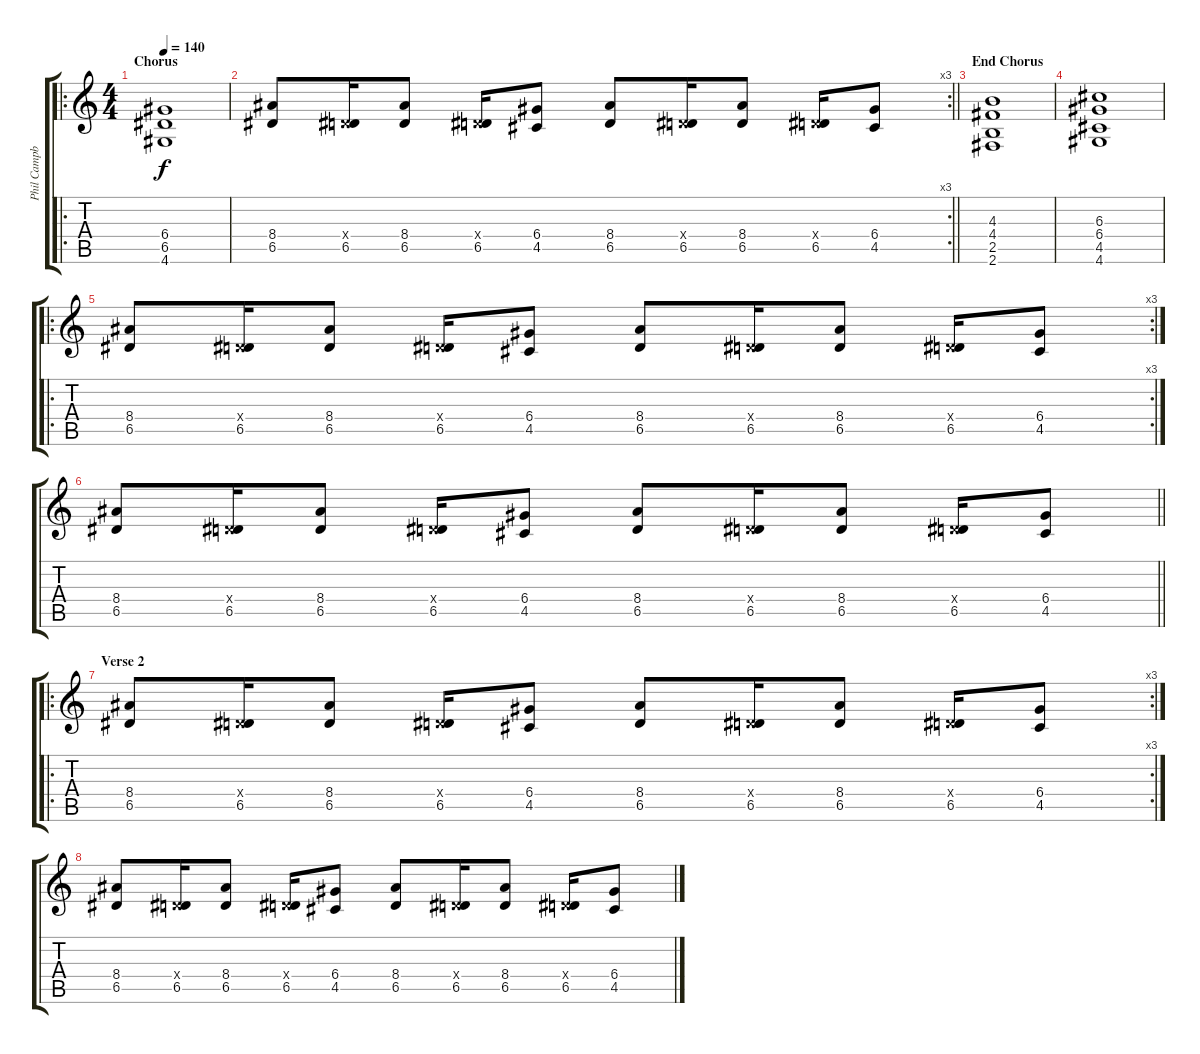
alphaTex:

\track ("Phil Campbell" "Phil Campb") {instrument overdrivenguitar}
\staff {score tabs}
\tuning (E4 B3 G3 D3 A2 E2) {hide}
\ro
\ts (4 4)
\section ("" "Chorus")
\tempo 140
\clef g2
\ks c
(6.4 6.5 4.6).1{dy f} |
\rc 3
\barLineRight lightlight
(8.4 6.5).8 (0.4{x} 6.5).16 (8.4 6.5).8 (0.4{x} 6.5).16 (6.4 4.5).8 (8.4 6.5).8 (0.4{x} 6.5).16 (8.4 6.5).8 (0.4{x} 6.5).16 (6.4 4.5).8 |
\section ("" "End Chorus")
(4.3 4.4 2.5 2.6).1 |
(6.3 6.4 4.5 4.6).1 |
\ro
\rc 3
(8.4 6.5).8 (0.4{x} 6.5).16 (8.4 6.5).8 (0.4{x} 6.5).16 (6.4 4.5).8 (8.4 6.5).8 (0.4{x} 6.5).16 (8.4 6.5).8 (0.4{x} 6.5).16 (6.4 4.5).8 |
\barLineRight lightlight
(8.4 6.5).8 (0.4{x} 6.5).16 (8.4 6.5).8 (0.4{x} 6.5).16 (6.4 4.5).8 (8.4 6.5).8 (0.4{x} 6.5).16 (8.4 6.5).8 (0.4{x} 6.5).16 (6.4 4.5).8 |
\ro
\rc 3
\section ("" "Verse 2")
(8.4 6.5).8 (0.4{x} 6.5).16 (8.4 6.5).8 (0.4{x} 6.5).16 (6.4 4.5).8 (8.4 6.5).8 (0.4{x} 6.5).16 (8.4 6.5).8 (0.4{x} 6.5).16 (6.4 4.5).8 |
(8.4 6.5).8 (0.4{x} 6.5).16 (8.4 6.5).8 (0.4{x} 6.5).16 (6.4 4.5).8 (8.4 6.5).8 (0.4{x} 6.5).16 (8.4 6.5).8 (0.4{x} 6.5).16 (6.4 4.5).8
